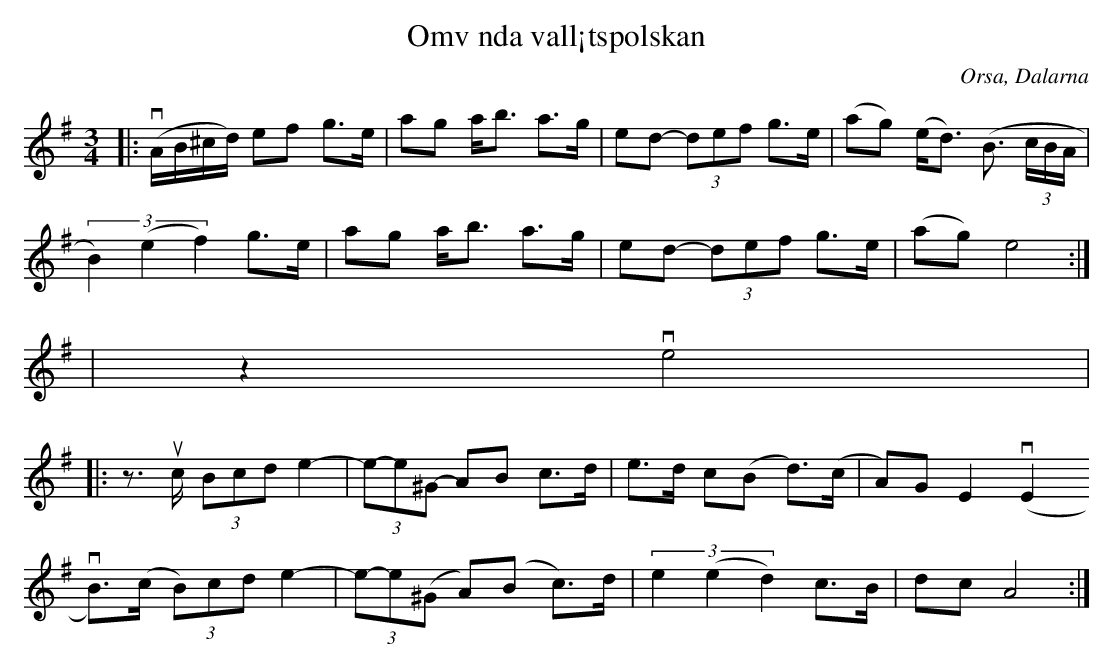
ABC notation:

X:1
T:Omv nda vall¡tspolskan
O:Orsa, Dalarna
M:3/4
L:1/8
K:G
|: v(A/B/^c/d/) ef g>e |ag a<b a>g  |ed- (3def g>e  | (ag) (e<d) (B3/ (3c/B/A/|
(3B2)(e2f2) g>e |ag a<b a>g |ed- (3def g>e | (ag) e4 :|
|z2 ve4 |
|: z>uc- (3Bcd e2- | (3e-e^G- AB- c>d- | e>d- c(B d)>(c | A)G E2 (vE2
vB)>(c (3B)cd e2- | (3e-e(^G A)(B c)>d | (3e2(e2d2)  c>B  | dc A4 :|
